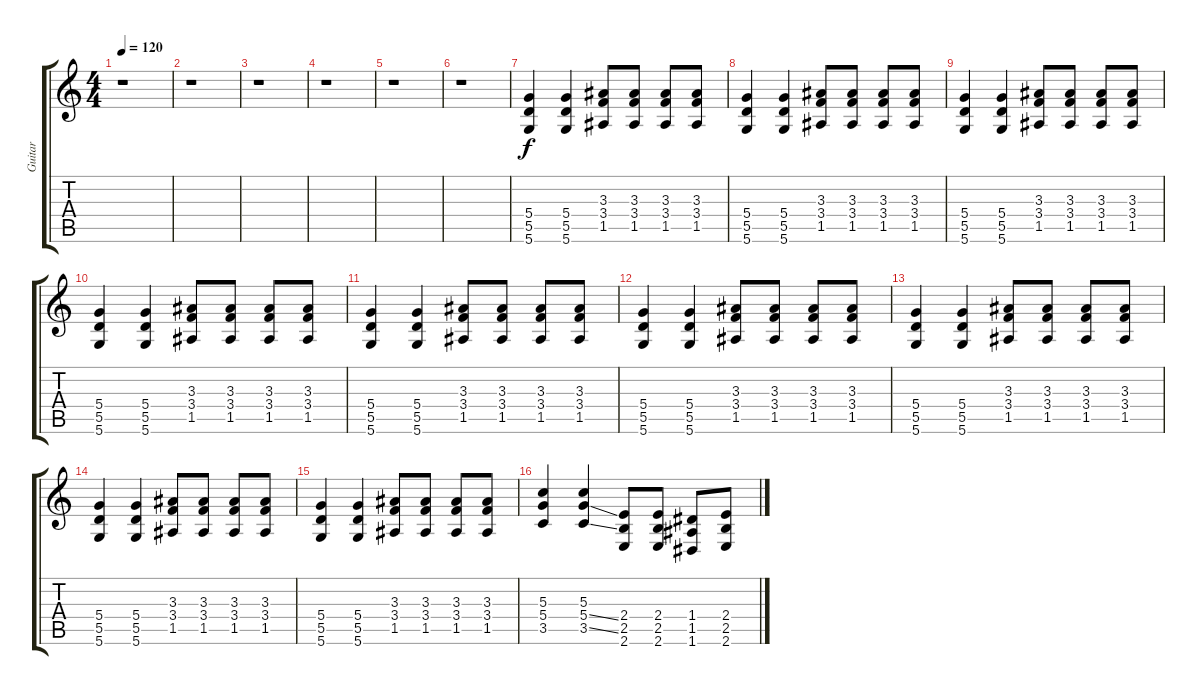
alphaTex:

\track ("Guitar" "Guitar") {instrument overdrivenguitar}
\staff {score tabs}
\tuning (E4 B3 G3 D3 A2 D2) {hide}
\ts (4 4)
\tempo 120
\clef g2
\ks c
r.1{dy f} |
r.1 |
r.1 |
r.1 |
r.1 |
r.1 |
(5.4 5.5 5.6).4 (5.4 5.5 5.6).4 (3.3 3.4 1.5).8 (3.3 3.4 1.5).8 (3.3 3.4 1.5).8 (3.3 3.4 1.5).8 |
(5.4 5.5 5.6).4 (5.4 5.5 5.6).4 (3.3 3.4 1.5).8 (3.3 3.4 1.5).8 (3.3 3.4 1.5).8 (3.3 3.4 1.5).8 |
(5.4 5.5 5.6).4 (5.4 5.5 5.6).4 (3.3 3.4 1.5).8 (3.3 3.4 1.5).8 (3.3 3.4 1.5).8 (3.3 3.4 1.5).8 |
(5.4 5.5 5.6).4 (5.4 5.5 5.6).4 (3.3 3.4 1.5).8 (3.3 3.4 1.5).8 (3.3 3.4 1.5).8 (3.3 3.4 1.5).8 |
(5.4 5.5 5.6).4 (5.4 5.5 5.6).4 (3.3 3.4 1.5).8 (3.3 3.4 1.5).8 (3.3 3.4 1.5).8 (3.3 3.4 1.5).8 |
(5.4 5.5 5.6).4 (5.4 5.5 5.6).4 (3.3 3.4 1.5).8 (3.3 3.4 1.5).8 (3.3 3.4 1.5).8 (3.3 3.4 1.5).8 |
(5.4 5.5 5.6).4 (5.4 5.5 5.6).4 (3.3 3.4 1.5).8 (3.3 3.4 1.5).8 (3.3 3.4 1.5).8 (3.3 3.4 1.5).8 |
(5.4 5.5 5.6).4 (5.4 5.5 5.6).4 (3.3 3.4 1.5).8 (3.3 3.4 1.5).8 (3.3 3.4 1.5).8 (3.3 3.4 1.5).8 |
(5.4 5.5 5.6).4 (5.4 5.5 5.6).4 (3.3 3.4 1.5).8 (3.3 3.4 1.5).8 (3.3 3.4 1.5).8 (3.3 3.4 1.5).8 |
(5.3 5.4 3.5).4 (5.3 5.4{ss} 3.5{ss}).4 (2.4 2.5 2.6).8 (2.4 2.5 2.6).8 (1.4 1.5 1.6).8 (2.4 2.5 2.6).8
